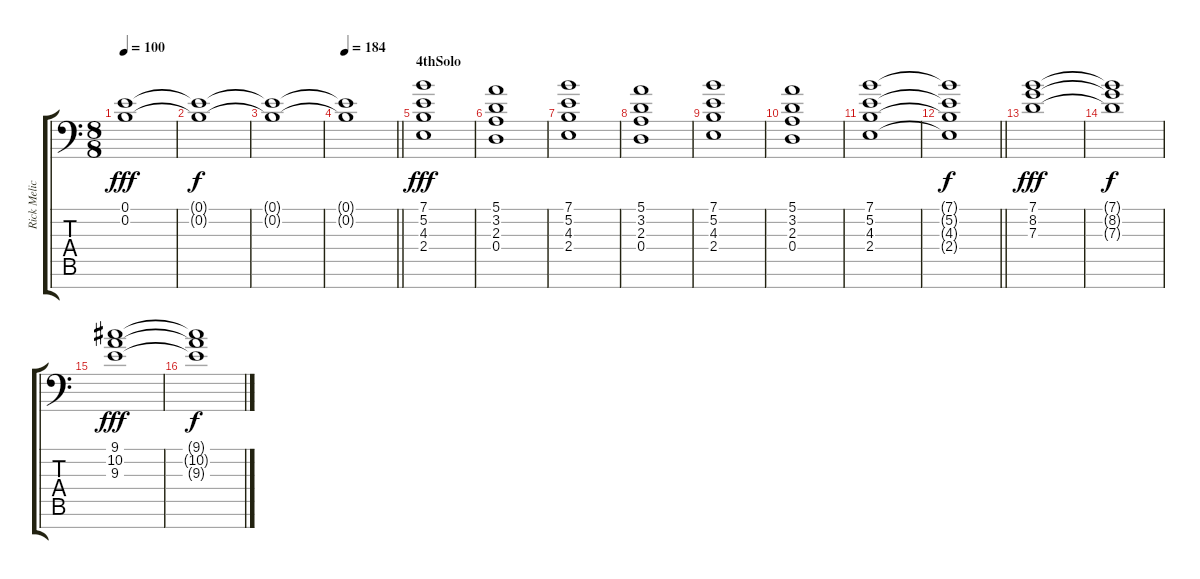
\track ("Rick Melick Keyboards" "Rick Melic") {instrument drawbarorgan}
\staff {score tabs}
\tuning (E4 B3 G3 D3 A2 E2 E1) {hide}
\ts (8 8)
\tempo 100
\clef f4
\ks c
(0.1 0.2).1{dy fff volume 16} |
(0.1{t} 0.2{t}).1{dy f} |
(0.1{t} 0.2{t}).1 |
\tempo 184
\barLineRight lightlight
(0.1{t} 0.2{t}).1 |
\section ("" "4thSolo")
(7.1 5.2 4.3 2.4).1{dy fff volume 14} |
(5.1 3.2 2.3 0.4).1 |
(7.1 5.2 4.3 2.4).1 |
(5.1 3.2 2.3 0.4).1 |
(7.1 5.2 4.3 2.4).1 |
(5.1 3.2 2.3 0.4).1 |
(7.1 5.2 4.3 2.4).1 |
\barLineRight lightlight
(7.1{t} 5.2{t} 4.3{t} 2.4{t}).1{dy f} |
(7.1 8.2 7.3).1{dy fff volume 16 instrument drawbarorgan} |
(7.1{t} 8.2{t} 7.3{t}).1{dy f} |
(9.1 10.2 9.3).1{dy fff} |
(9.1{t} 10.2{t} 9.3{t}).1{dy f}
